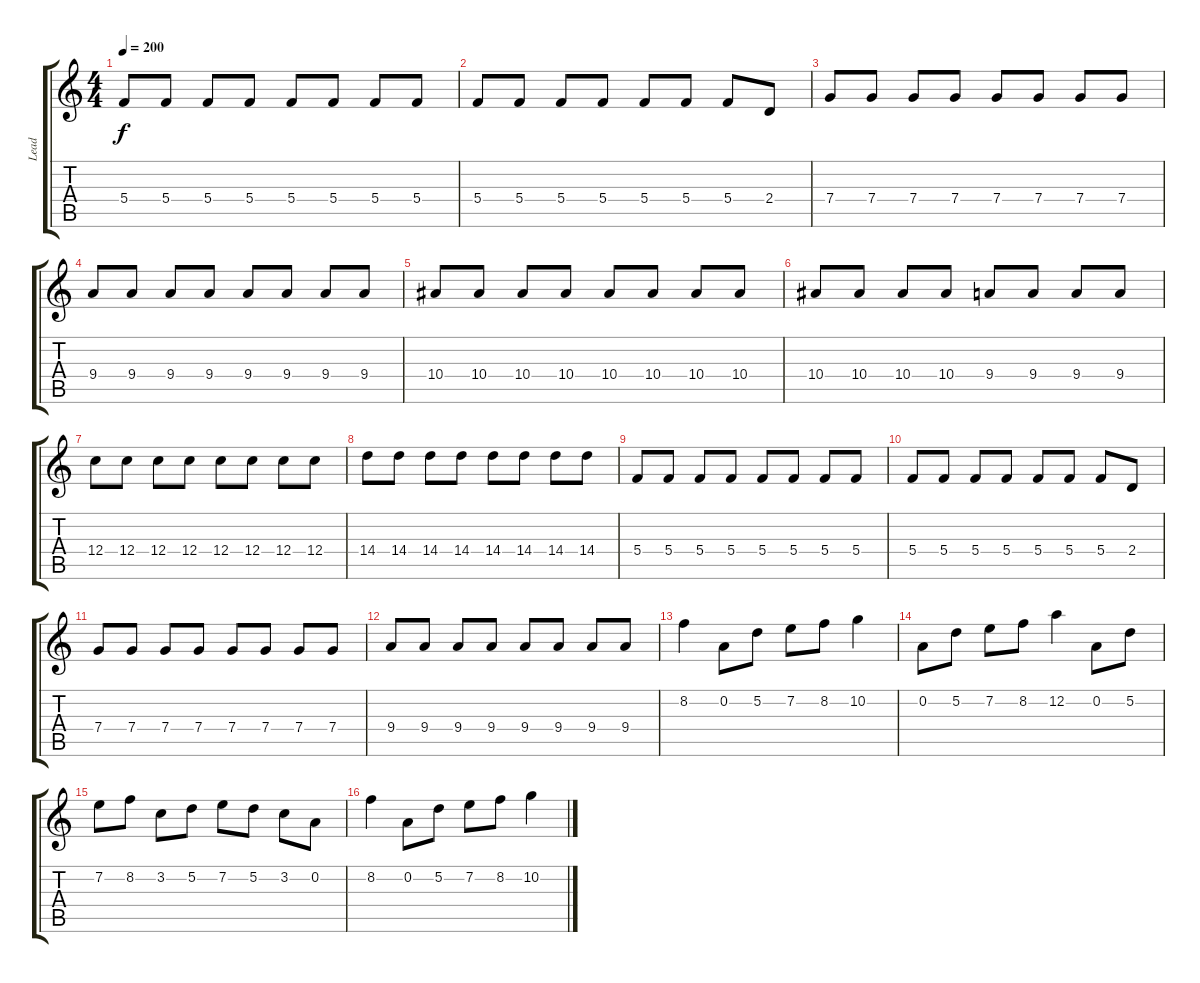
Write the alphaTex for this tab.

\track ("Lead" "Lead") {instrument distortionguitar}
\staff {score tabs}
\tuning (D4 A3 F3 C3 G2 D2) {hide}
\ts (4 4)
\tempo 200
\clef g2
\ks c
5.4.8{dy f} 5.4.8 5.4.8 5.4.8 5.4.8 5.4.8 5.4.8 5.4.8 |
5.4.8 5.4.8 5.4.8 5.4.8 5.4.8 5.4.8 5.4.8 2.4.8 |
7.4.8 7.4.8 7.4.8 7.4.8 7.4.8 7.4.8 7.4.8 7.4.8 |
9.4.8 9.4.8 9.4.8 9.4.8 9.4.8 9.4.8 9.4.8 9.4.8 |
10.4.8 10.4.8 10.4.8 10.4.8 10.4.8 10.4.8 10.4.8 10.4.8 |
10.4.8 10.4.8 10.4.8 10.4.8 9.4.8 9.4.8 9.4.8 9.4.8 |
12.4.8 12.4.8 12.4.8 12.4.8 12.4.8 12.4.8 12.4.8 12.4.8 |
14.4.8 14.4.8 14.4.8 14.4.8 14.4.8 14.4.8 14.4.8 14.4.8 |
5.4.8 5.4.8 5.4.8 5.4.8 5.4.8 5.4.8 5.4.8 5.4.8 |
5.4.8 5.4.8 5.4.8 5.4.8 5.4.8 5.4.8 5.4.8 2.4.8 |
7.4.8 7.4.8 7.4.8 7.4.8 7.4.8 7.4.8 7.4.8 7.4.8 |
9.4.8 9.4.8 9.4.8 9.4.8 9.4.8 9.4.8 9.4.8 9.4.8 |
8.2.4 0.2.8 5.2.8 7.2.8 8.2.8 10.2.4 |
0.2.8 5.2.8 7.2.8 8.2.8 12.2.4 0.2.8 5.2.8 |
7.2.8 8.2.8 3.2.8 5.2.8 7.2.8 5.2.8 3.2.8 0.2.8 |
8.2.4 0.2.8 5.2.8 7.2.8 8.2.8 10.2.4
